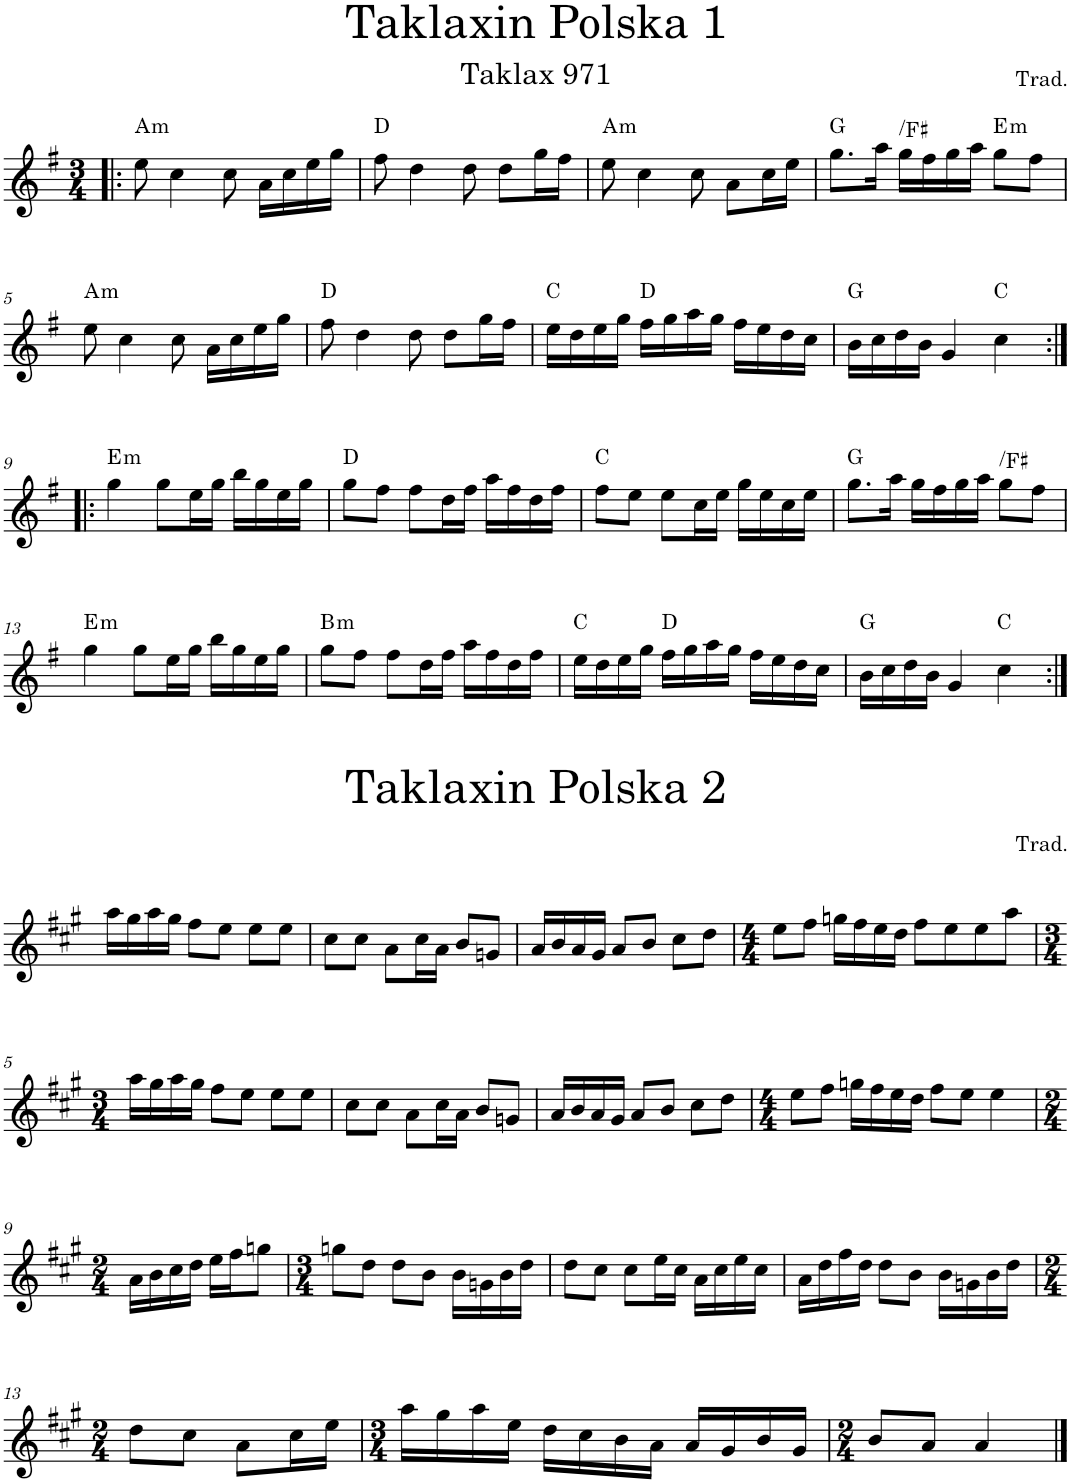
**kern	**harte
*part1	*part1
*staff1	*
*I"Piano	*
*I'Pno.	*
*clefG2	*
*k[f#]	*
*M3/4	*
=1!|:	=1!|:
!	!LO:H:kt=m
8ee\	A:min
4cc\	.
8cc\	.
16a\LL	.
16cc\	.
16ee\	.
16gg\JJ	.
=2	=2
8ff#\	D:maj
4dd\	.
8dd\	.
8dd\L	.
16gg\L	.
16ff#\JJ	.
=3	=3
!	!LO:H:kt=m
8ee\	A:min
4cc\	.
8cc\	.
8a\L	.
16cc\L	.
16ee\JJ	.
=4	=4
8.gg\L	G:maj
16aa\Jk	.
!	!LO:H:kt=N.C.
16gg\LL	N
16ff#\	.
16gg\	.
16aa\JJ	.
!	!LO:H:kt=m
8gg\L	E:min
8ff#\J	.
!!LO:LB:g=z
=5	=5
!	!LO:H:kt=m
8ee\	A:min
4cc\	.
8cc\	.
16a\LL	.
16cc\	.
16ee\	.
16gg\JJ	.
=6	=6
8ff#\	D:maj
4dd\	.
8dd\	.
8dd\L	.
16gg\L	.
16ff#\JJ	.
=7	=7
16ee\LL	C:maj
16dd\	.
16ee\	.
16gg\JJ	.
16ff#\LL	D:maj
16gg\	.
16aa\	.
16gg\JJ	.
16ff#\LL	.
16ee\	.
16dd\	.
16cc\JJ	.
=8	=8
16b\LL	G:maj
16cc\	.
16dd\	.
16b\JJ	.
4g/	.
4cc\	C:maj
!!LO:LB:g=z
=9:|!|:	=9:|!|:
!	!LO:H:kt=m
4gg\	E:min
8gg\L	.
16ee\L	.
16gg\JJ	.
16bb\LL	.
16gg\	.
16ee\	.
16gg\JJ	.
=10	=10
8gg\L	D:maj
8ff#\J	.
8ff#\L	.
16dd\L	.
16ff#\JJ	.
16aa\LL	.
16ff#\	.
16dd\	.
16ff#\JJ	.
=11	=11
8ff#\L	C:maj
8ee\J	.
8ee\L	.
16cc\L	.
16ee\JJ	.
16gg\LL	.
16ee\	.
16cc\	.
16ee\JJ	.
=12	=12
8.gg\L	G:maj
16aa\Jk	.
16gg\LL	.
16ff#\	.
16gg\	.
16aa\JJ	.
!	!LO:H:kt=N.C.
8gg\L	N
8ff#\J	.
!!LO:LB:g=z
=13	=13
!	!LO:H:kt=m
4gg\	E:min
8gg\L	.
16ee\L	.
16gg\JJ	.
16bb\LL	.
16gg\	.
16ee\	.
16gg\JJ	.
=14	=14
!	!LO:H:kt=m
8gg\L	B:min
8ff#\J	.
8ff#\L	.
16dd\L	.
16ff#\JJ	.
16aa\LL	.
16ff#\	.
16dd\	.
16ff#\JJ	.
=15	=15
16ee\LL	C:maj
16dd\	.
16ee\	.
16gg\JJ	.
16ff#\LL	D:maj
16gg\	.
16aa\	.
16gg\JJ	.
16ff#\LL	.
16ee\	.
16dd\	.
16cc\JJ	.
=16	=16
16b\LL	G:maj
16cc\	.
16dd\	.
16b\JJ	.
4g/	.
4cc\	C:maj
!!LO:LB:g=z
=1:|!	=1:|!
*k[f#c#g#]	*
16aa\LL	.
16gg#\	.
16aa\	.
16gg#\JJ	.
8ff#\L	.
8ee\J	.
8ee\L	.
8ee\J	.
=2	=2
8cc#\L	.
8cc#\J	.
8a\L	.
16cc#\L	.
16a\JJ	.
8b/L	.
8gn/J	.
=3	=3
16a/LL	.
16b/	.
16a/	.
16g#/JJ	.
8a/L	.
8b/J	.
8cc#\L	.
8dd\J	.
=4	=4
*M4/4	*
8ee\L	.
8ff#\J	.
16ggn\LL	.
16ff#\	.
16ee\	.
16dd\JJ	.
8ff#\L	.
8ee\	.
8ee\	.
8aa\J	.
!!LO:LB:g=z
=5	=5
*M3/4	*
16aa\LL	.
16gg#\	.
16aa\	.
16gg#\JJ	.
8ff#\L	.
8ee\J	.
8ee\L	.
8ee\J	.
=6	=6
8cc#\L	.
8cc#\J	.
8a\L	.
16cc#\L	.
16a\JJ	.
8b/L	.
8gn/J	.
=7	=7
16a/LL	.
16b/	.
16a/	.
16g#/JJ	.
8a/L	.
8b/J	.
8cc#\L	.
8dd\J	.
=8	=8
*M4/4	*
8ee\L	.
8ff#\J	.
16ggn\LL	.
16ff#\	.
16ee\	.
16dd\JJ	.
8ff#\L	.
8ee\J	.
4ee\	.
!!LO:LB:g=z
=9	=9
*M2/4	*
16a\LL	.
16b\	.
16cc#\	.
16dd\JJ	.
16ee\LL	.
16ff#\J	.
8ggn\J	.
=10	=10
*M3/4	*
8ggn\L	.
8dd\J	.
8dd\L	.
8b\J	.
16b\LL	.
16gn\	.
16b\	.
16dd\JJ	.
=11	=11
8dd\L	.
8cc#\J	.
8cc#\L	.
16ee\L	.
16cc#\JJ	.
16a\LL	.
16cc#\	.
16ee\	.
16cc#\JJ	.
=12	=12
16a\LL	.
16dd\	.
16ff#\	.
16dd\JJ	.
8dd\L	.
8b\J	.
16b\LL	.
16gn\	.
16b\	.
16dd\JJ	.
!!LO:LB:g=z
=13	=13
*M2/4	*
8dd\L	.
8cc#\J	.
8a\L	.
16cc#\L	.
16ee\JJ	.
=14	=14
*M3/4	*
16aa\LL	.
16gg#\	.
16aa\	.
16ee\JJ	.
16dd\LL	.
16cc#\	.
16b\	.
16a\JJ	.
16a/LL	.
16g#/	.
16b/	.
16g#/JJ	.
=15	=15
*M2/4	*
8b/L	.
8a/J	.
4a/	.
==	==
*-	*-
